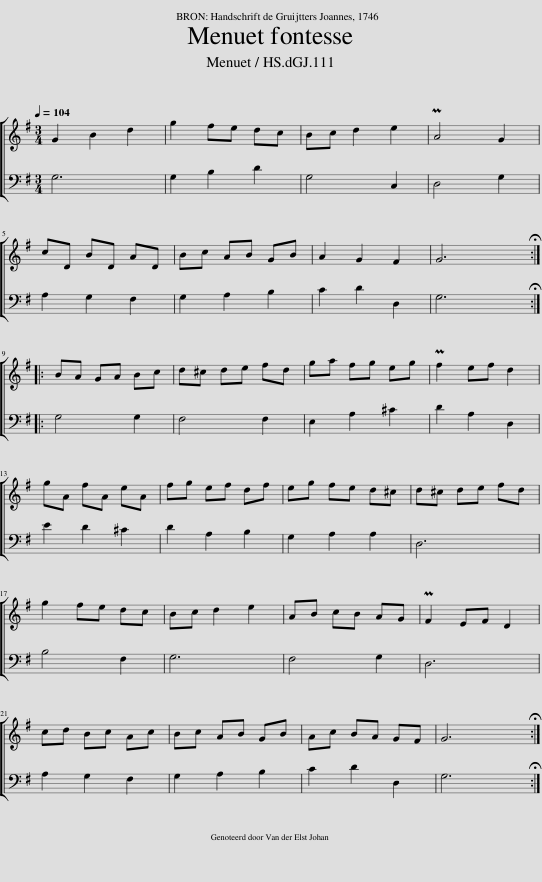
X:1
%%score [ 1 2 ]
L:1/8
Q:1/4=104
M:3/4
I:linebreak $
K:G
V:1 treble
V:2 bass
V:1
 G2 B2 d2 | g2 fe dc | Bc d2 e2 | PA4 G2 |$ cD BD AD | %5
 Bc AB GB | A2 G2 F2 | G6 ::$ BA GA Bc | d^c de fd | %10
 ga fg eg | Pf2 ef d2 |$ gA fA eA | fg ef df | eg fe d^c | %15
 d^c de fd |$ g2 fe dc | Bc d2 e2 | AB cB AG | PF2 EF D2 |$ %20
 cd Bc Ac | Bc AB GB | Ac BA GF | G6 :| %24
V:2
 G,6 | G,2 B,2 D2 | G,4 C,2 | D,4 G,2 |$ A,2 G,2 F,2 | %5
 G,2 A,2 B,2 | C2 D2 D,2 | G,6 ::$ G,4 G,2 | F,4 F,2 | %10
 E,2 A,2 ^C2 | D2 A,2 D,2 |$ E2 D2 ^C2 | D2 A,2 B,2 | G,2 A,2 A,2 | %15
 D,6 |$ B,4 F,2 | G,6 | F,4 G,2 | D,6 |$ %20
 A,2 G,2 F,2 | G,2 A,2 B,2 | C2 D2 D,2 | G,6 :| %24
